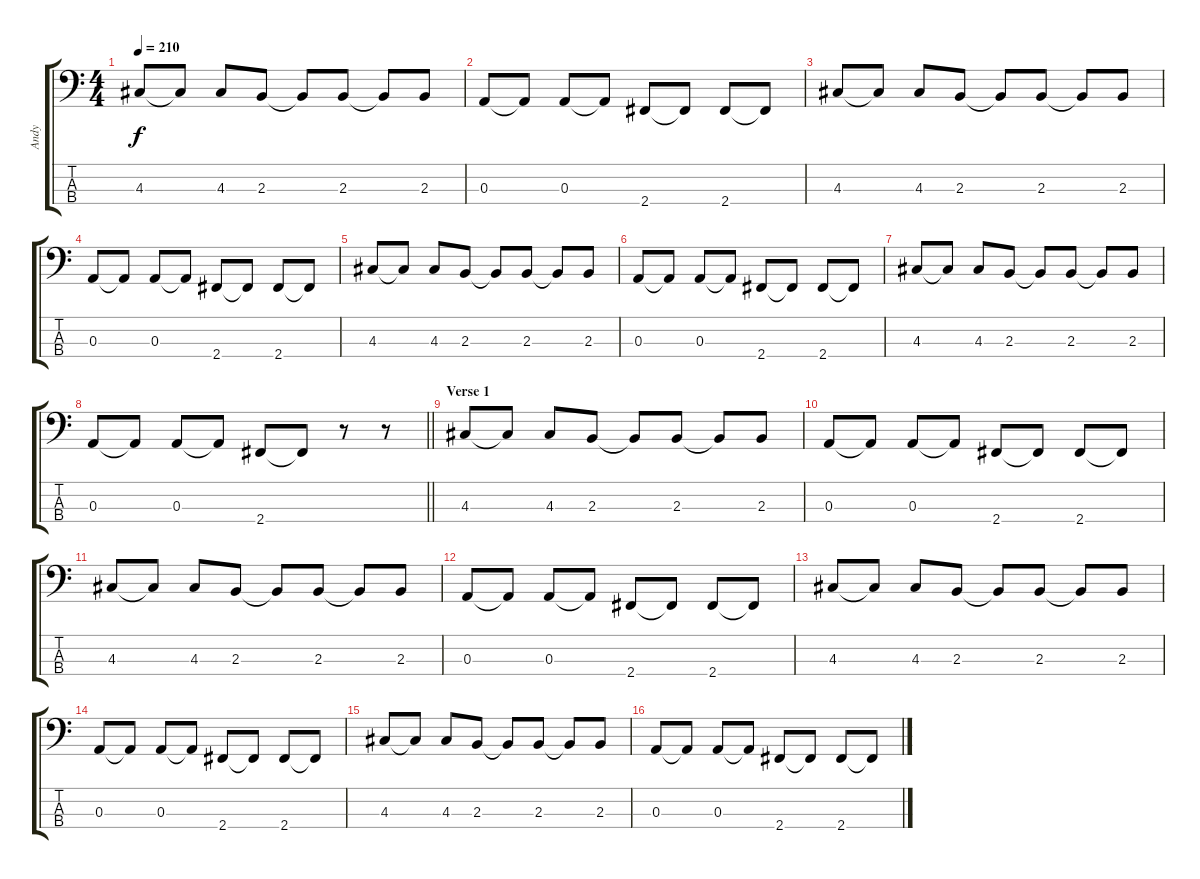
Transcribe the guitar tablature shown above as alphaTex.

\track ("Andy" "Andy") {instrument electricbasspick}
\staff {score tabs}
\tuning (G2 D2 A1 E1) {hide}
\ts (4 4)
\tempo 210
\clef f4
\ks c
4.3.8{dy f} 4.3{t}.8 4.3.8 2.3.8 2.3{t}.8 2.3.8 2.3{t}.8 2.3.8 |
0.3.8 0.3{t}.8 0.3.8 0.3{t}.8 2.4.8 2.4{t}.8 2.4.8 2.4{t}.8 |
4.3.8 4.3{t}.8 4.3.8 2.3.8 2.3{t}.8 2.3.8 2.3{t}.8 2.3.8 |
0.3.8 0.3{t}.8 0.3.8 0.3{t}.8 2.4.8 2.4{t}.8 2.4.8 2.4{t}.8 |
4.3.8 4.3{t}.8 4.3.8 2.3.8 2.3{t}.8 2.3.8 2.3{t}.8 2.3.8 |
0.3.8 0.3{t}.8 0.3.8 0.3{t}.8 2.4.8 2.4{t}.8 2.4.8 2.4{t}.8 |
4.3.8 4.3{t}.8 4.3.8 2.3.8 2.3{t}.8 2.3.8 2.3{t}.8 2.3.8 |
\barLineRight lightlight
0.3.8 0.3{t}.8 0.3.8 0.3{t}.8 2.4.8 2.4{t}.8 r.8 r.8 |
\section ("" "Verse 1")
4.3.8 4.3{t}.8 4.3.8 2.3.8 2.3{t}.8 2.3.8 2.3{t}.8 2.3.8 |
0.3.8 0.3{t}.8 0.3.8 0.3{t}.8 2.4.8 2.4{t}.8 2.4.8 2.4{t}.8 |
4.3.8 4.3{t}.8 4.3.8 2.3.8 2.3{t}.8 2.3.8 2.3{t}.8 2.3.8 |
0.3.8 0.3{t}.8 0.3.8 0.3{t}.8 2.4.8 2.4{t}.8 2.4.8 2.4{t}.8 |
4.3.8 4.3{t}.8 4.3.8 2.3.8 2.3{t}.8 2.3.8 2.3{t}.8 2.3.8 |
0.3.8 0.3{t}.8 0.3.8 0.3{t}.8 2.4.8 2.4{t}.8 2.4.8 2.4{t}.8 |
4.3.8 4.3{t}.8 4.3.8 2.3.8 2.3{t}.8 2.3.8 2.3{t}.8 2.3.8 |
0.3.8 0.3{t}.8 0.3.8 0.3{t}.8 2.4.8 2.4{t}.8 2.4.8 2.4{t}.8
